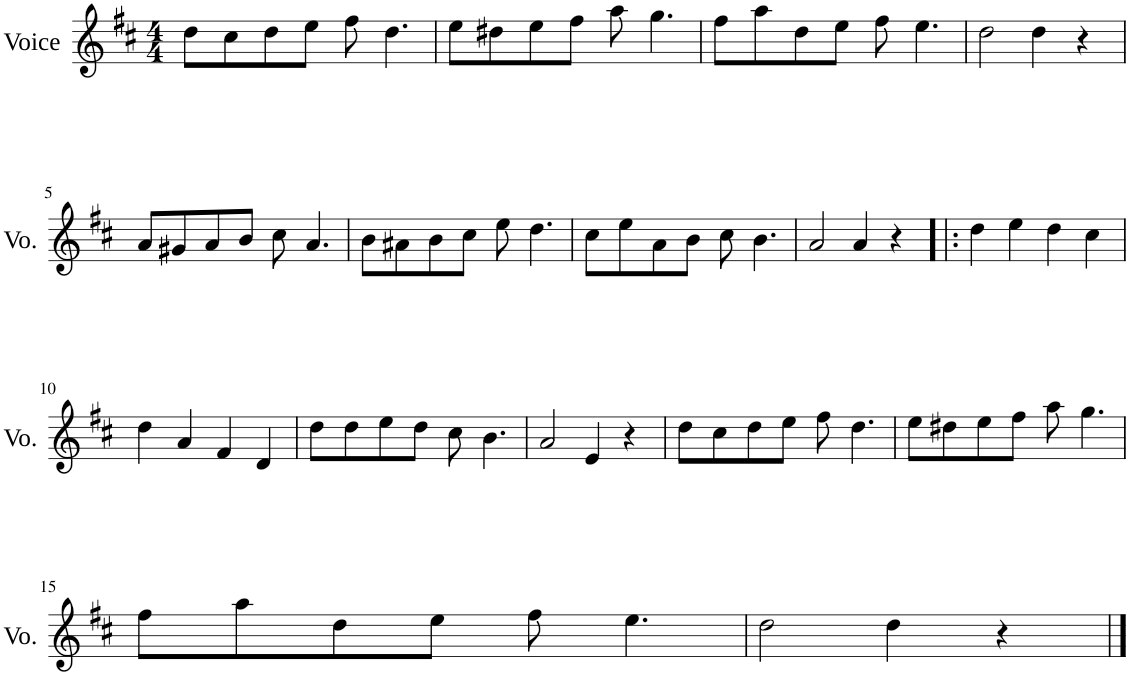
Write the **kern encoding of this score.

**kern
*part1
*staff1
*I"Voice
*I'Vo.
*clefG2
*k[f#c#]
*M4/4
=1
8dd\L
8cc#\
8dd\
8ee\J
8ff#\
4.dd\
=2
8ee\L
8dd#X\
8ee\
8ff#\J
8aa\
4.gg\
=3
8ff#\L
8aa\
8dd\
8ee\J
8ff#\
4.ee\
=4
2dd\
4dd\
4r
!!LO:LB:g=z
=5
8a/L
8g#X/
8a/
8b/J
8cc#\
4.a/
=6
8b\L
8a#X\
8b\
8cc#\J
8ee\
4.dd\
=7
8cc#\L
8ee\
8a\
8b\J
8cc#\
4.b\
=8
2a/
4a/
4r
=9!|:
4dd\
4ee\
4dd\
4cc#\
!!LO:LB:g=z
=10
4dd\
4a/
4f#/
4d/
=11
8dd\L
8dd\
8ee\
8dd\J
8cc#\
4.b\
=12
2a/
4e/
4r
=13
8dd\L
8cc#\
8dd\
8ee\J
8ff#\
4.dd\
=14
8ee\L
8dd#X\
8ee\
8ff#\J
8aa\
4.gg\
!!LO:LB:g=z
=15
8ff#\L
8aa\
8dd\
8ee\J
8ff#\
4.ee\
=16
2dd\
4dd\
4r
==
*-
